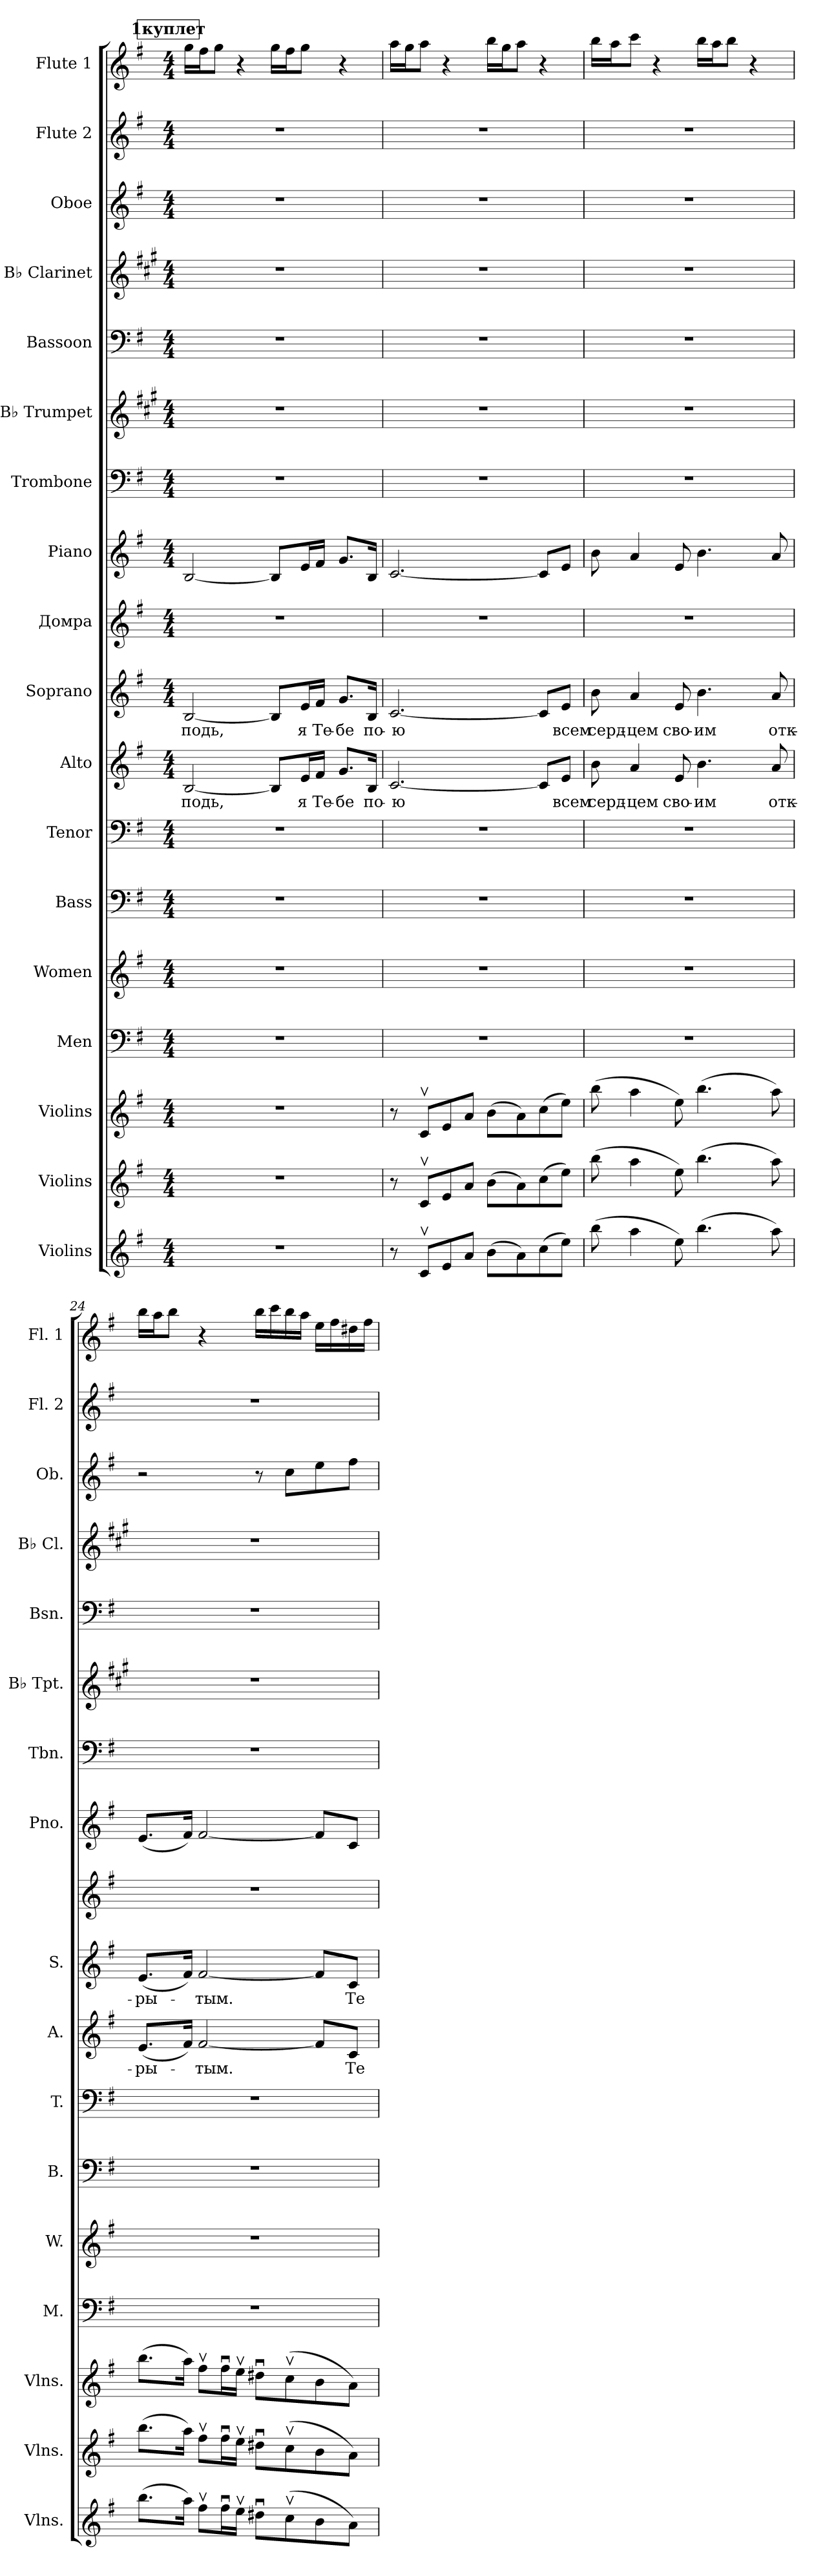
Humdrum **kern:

**kern	**kern	**kern	**kern	**kern	**kern	**kern	**kern	**text	**kern	**text	**kern	**kern	**kern	**kern	**kern	**kern	**kern	**kern	**kern
*part18	*part17	*part16	*part15	*part14	*part13	*part12	*part11	*part11	*part10	*part10	*part9	*part8	*part7	*part6	*part5	*part4	*part3	*part2	*part1
*staff18	*staff17	*staff16	*staff15	*staff14	*staff13	*staff12	*staff11	*staff11	*staff10	*staff10	*staff9	*staff8	*staff7	*staff6	*staff5	*staff4	*staff3	*staff2	*staff1
*I"Violins	*I"Violins	*I"Violins	*I"Men	*I"Women	*I"Bass	*I"Tenor	*I"Alto	*	*I"Soprano	*	*I"Домра	*I"Piano	*I"Trombone	*I"B♭ Trumpet	*I"Bassoon	*I"B♭ Clarinet	*I"Oboe	*I"Flute 2	*I"Flute 1
*I'Vlns.	*I'Vlns.	*I'Vlns.	*I'M.	*I'W.	*I'B.	*I'T.	*I'A.	*	*I'S.	*	*	*I'Pno.	*I'Tbn.	*I'B♭ Tpt.	*I'Bsn.	*I'B♭ Cl.	*I'Ob.	*I'Fl. 2	*I'Fl. 1
*clefG2	*clefG2	*clefG2	*clefF4	*clefG2	*clefF4	*clefF4	*clefG2	*	*clefG2	*	*clefG2	*clefG2	*clefF4	*clefG2	*clefF4	*clefG2	*clefG2	*clefG2	*clefG2
*	*	*	*	*	*	*	*	*	*	*	*	*	*	*ITrd1c2	*	*ITrd1c2	*	*	*
*k[f#]	*k[f#]	*k[f#]	*k[f#]	*k[f#]	*k[f#]	*k[f#]	*k[f#]	*	*k[f#]	*	*k[f#]	*k[f#]	*k[f#]	*k[f#]	*k[f#]	*k[f#]	*k[f#]	*k[f#]	*k[f#]
*M4/4	*M4/4	*M4/4	*M4/4	*M4/4	*M4/4	*M4/4	*M4/4	*	*M4/4	*	*M4/4	*M4/4	*M4/4	*M4/4	*M4/4	*M4/4	*M4/4	*M4/4	*M4/4
!!LO:REH:place=s1:a:B:fs=14:t=1куплет
=21	=21	=21	=21	=21	=21	=21	=21	=21	=21	=21	=21	=21	=21	=21	=21	=21	=21	=21	=21
!	!	!	!	!	!	!	!	!LO:LY:b	!	!LO:LY:b	!	!	!	!	!	!	!	!	!
1r	1r	1r	1r	1r	1r	1r	[2B/	-подь,	[2B/	-подь,	1r	[2B/	1r	1r	1r	1r	1r	1r	16gg\LL
.	.	.	.	.	.	.	.	.	.	.	.	.	.	.	.	.	.	.	16ff#\J
.	.	.	.	.	.	.	.	.	.	.	.	.	.	.	.	.	.	.	8gg\J
.	.	.	.	.	.	.	.	.	.	.	.	.	.	.	.	.	.	.	4r
.	.	.	.	.	.	.	8B/L]	.	8B/L]	.	.	8B/L]	.	.	.	.	.	.	16gg\LL
.	.	.	.	.	.	.	.	.	.	.	.	.	.	.	.	.	.	.	16ff#\J
!	!	!	!	!	!	!	!	!LO:LY:b	!	!LO:LY:b	!	!	!	!	!	!	!	!	!
.	.	.	.	.	.	.	16e/L	я	16e/L	я	.	16e/L	.	.	.	.	.	.	8gg\J
!	!	!	!	!	!	!	!	!LO:LY:b	!	!LO:LY:b	!	!	!	!	!	!	!	!	!
.	.	.	.	.	.	.	16f#/JJ	Те-	16f#/JJ	Те-	.	16f#/JJ	.	.	.	.	.	.	.
!	!	!	!	!	!	!	!	!LO:LY:b	!	!LO:LY:b	!	!	!	!	!	!	!	!	!
.	.	.	.	.	.	.	8.g/L	-бе	8.g/L	-бе	.	8.g/L	.	.	.	.	.	.	4r
!	!	!	!	!	!	!	!	!LO:LY:b	!	!LO:LY:b	!	!	!	!	!	!	!	!	!
.	.	.	.	.	.	.	16B/Jk	по-	16B/Jk	по-	.	16B/Jk	.	.	.	.	.	.	.
!!LO:PB:g=z
=22	=22	=22	=22	=22	=22	=22	=22	=22	=22	=22	=22	=22	=22	=22	=22	=22	=22	=22	=22
!	!	!	!	!	!	!	!	!LO:LY:b	!	!LO:LY:b	!	!	!	!	!	!	!	!	!
8r	8r	8r	1r	1r	1r	1r	[2.c/	-ю	[2.c/	-ю	1r	[2.c/	1r	1r	1r	1r	1r	1r	16aa\LL
.	.	.	.	.	.	.	.	.	.	.	.	.	.	.	.	.	.	.	16gg\J
8cv/L	8cv/L	8cv/L	.	.	.	.	.	.	.	.	.	.	.	.	.	.	.	.	8aa\J
8e/	8e/	8e/	.	.	.	.	.	.	.	.	.	.	.	.	.	.	.	.	4r
8a/J	8a/J	8a/J	.	.	.	.	.	.	.	.	.	.	.	.	.	.	.	.	.
(>8b\L	(>8b\L	(>8b\L	.	.	.	.	.	.	.	.	.	.	.	.	.	.	.	.	16bb\LL
.	.	.	.	.	.	.	.	.	.	.	.	.	.	.	.	.	.	.	16gg\J
8a\)	8a\)	8a\)	.	.	.	.	.	.	.	.	.	.	.	.	.	.	.	.	8aa\J
(>8cc\	(>8cc\	(>8cc\	.	.	.	.	8c/L]	.	8c/L]	.	.	8c/L]	.	.	.	.	.	.	4r
!	!	!	!	!	!	!	!	!LO:LY:b	!	!LO:LY:b	!	!	!	!	!	!	!	!	!
8ee\J)	8ee\J)	8ee\J)	.	.	.	.	8e/J	всем	8e/J	всем	.	8e/J	.	.	.	.	.	.	.
=23	=23	=23	=23	=23	=23	=23	=23	=23	=23	=23	=23	=23	=23	=23	=23	=23	=23	=23	=23
!	!	!	!	!	!	!	!	!LO:LY:b	!	!LO:LY:b	!	!	!	!	!	!	!	!	!
(>8bb\	(>8bb\	(>8bb\	1r	1r	1r	1r	8b\	серд-	8b\	серд-	1r	8b\	1r	1r	1r	1r	1r	1r	16bb\LL
.	.	.	.	.	.	.	.	.	.	.	.	.	.	.	.	.	.	.	16aa\J
!	!	!	!	!	!	!	!	!LO:LY:b	!	!LO:LY:b	!	!	!	!	!	!	!	!	!
4aa\	4aa\	4aa\	.	.	.	.	4a/	-цем	4a/	-цем	.	4a/	.	.	.	.	.	.	8ccc\J
.	.	.	.	.	.	.	.	.	.	.	.	.	.	.	.	.	.	.	4r
!	!	!	!	!	!	!	!	!LO:LY:b	!	!LO:LY:b	!	!	!	!	!	!	!	!	!
8ee\)	8ee\)	8ee\)	.	.	.	.	8e/	сво-	8e/	сво-	.	8e/	.	.	.	.	.	.	.
!	!	!	!	!	!	!	!	!LO:LY:b	!	!LO:LY:b	!	!	!	!	!	!	!	!	!
(>4.bb\	(>4.bb\	(>4.bb\	.	.	.	.	4.b\	-им	4.b\	-им	.	4.b\	.	.	.	.	.	.	16bb\LL
.	.	.	.	.	.	.	.	.	.	.	.	.	.	.	.	.	.	.	16aa\J
.	.	.	.	.	.	.	.	.	.	.	.	.	.	.	.	.	.	.	8bb\J
.	.	.	.	.	.	.	.	.	.	.	.	.	.	.	.	.	.	.	4r
!	!	!	!	!	!	!	!	!LO:LY:b	!	!LO:LY:b	!	!	!	!	!	!	!	!	!
8aa\)	8aa\)	8aa\)	.	.	.	.	8a/	отк-	8a/	отк-	.	8a/	.	.	.	.	.	.	.
=24	=24	=24	=24	=24	=24	=24	=24	=24	=24	=24	=24	=24	=24	=24	=24	=24	=24	=24	=24
!	!	!	!	!	!	!	!	!LO:LY:b	!	!LO:LY:b	!	!	!	!	!	!	!	!	!
(>8.bb\L	(>8.bb\L	(>8.bb\L	1r	1r	1r	1r	(<8.e/L	-ры-	(<8.e/L	-ры-	1r	(<8.e/L	1r	1r	1r	1r	2r	1r	16bb\LL
.	.	.	.	.	.	.	.	.	.	.	.	.	.	.	.	.	.	.	16aa\J
.	.	.	.	.	.	.	.	.	.	.	.	.	.	.	.	.	.	.	8bb\J
16aa\Jk)	16aa\Jk)	16aa\Jk)	.	.	.	.	16f#/Jk)	.	16f#/Jk)	.	.	16f#/Jk)	.	.	.	.	.	.	.
!	!	!	!	!	!	!	!	!LO:LY:b	!	!LO:LY:b	!	!	!	!	!	!	!	!	!
8ff#v\L	8ff#v\L	8ff#v\L	.	.	.	.	[2f#/	-тым.	[2f#/	-тым.	.	[2f#/	.	.	.	.	.	.	4r
16ff#u\L	16ff#u\L	16ff#u\L	.	.	.	.	.	.	.	.	.	.	.	.	.	.	.	.	.
16eev\JJ	16eev\JJ	16eev\JJ	.	.	.	.	.	.	.	.	.	.	.	.	.	.	.	.	.
8dd#Xu\L	8dd#Xu\L	8dd#Xu\L	.	.	.	.	.	.	.	.	.	.	.	.	.	.	8r	.	16bb\LL
.	.	.	.	.	.	.	.	.	.	.	.	.	.	.	.	.	.	.	16ccc\
(>8ccv\	(>8ccv\	(>8ccv\	.	.	.	.	.	.	.	.	.	.	.	.	.	.	8cc\L	.	16bb\
.	.	.	.	.	.	.	.	.	.	.	.	.	.	.	.	.	.	.	16aa\JJ
8b\	8b\	8b\	.	.	.	.	8f#/L]	.	8f#/L]	.	.	8f#/L]	.	.	.	.	8ee\	.	16ee\LL
.	.	.	.	.	.	.	.	.	.	.	.	.	.	.	.	.	.	.	16ff#\
!	!	!	!	!	!	!	!	!LO:LY:b	!	!LO:LY:b	!	!	!	!	!	!	!	!	!
8a\J)	8a\J)	8a\J)	.	.	.	.	8c/J	Те-	8c/J	Те-	.	8c/J	.	.	.	.	8ff#\J	.	16dd#X\
.	.	.	.	.	.	.	.	.	.	.	.	.	.	.	.	.	.	.	16ff#\JJ
=	=	=	=	=	=	=	=	=	=	=	=	=	=	=	=	=	=	=	=
*-	*-	*-	*-	*-	*-	*-	*-	*-	*-	*-	*-	*-	*-	*-	*-	*-	*-	*-	*-
